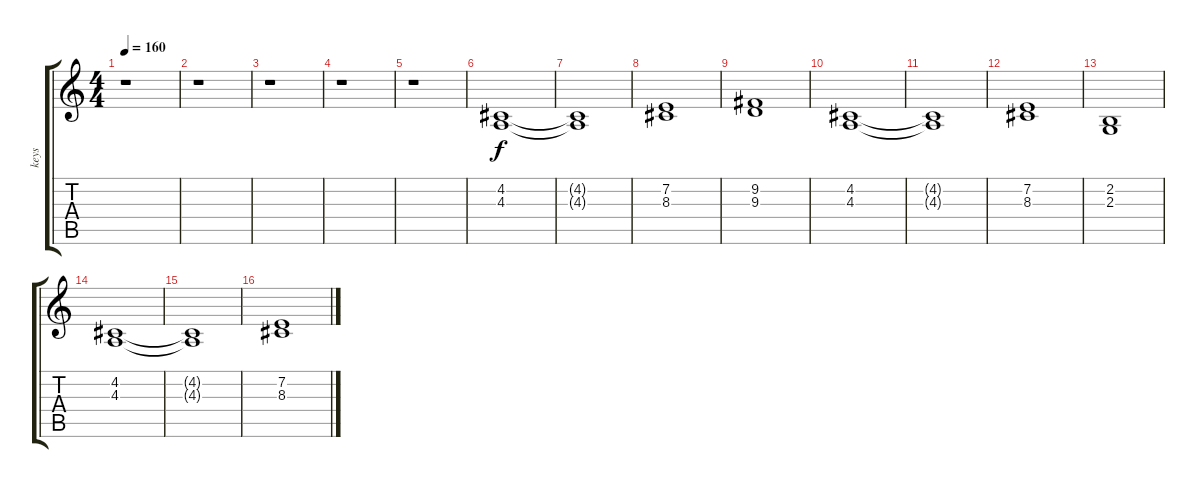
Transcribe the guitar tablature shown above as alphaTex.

\track ("keys" "keys") {instrument drawbarorgan}
\staff {score tabs}
\tuning (D4 A3 F3 C3 G2 D2) {hide}
\ts (4 4)
\tempo 160
\clef g2
\ks c
r.1{dy mp} |
r.1 |
r.1 |
r.1 |
r.1 |
(4.2 4.3).1{dy f} |
(4.2{t} 4.3{t}).1 |
(7.2 8.3).1 |
(9.2 9.3).1 |
(4.2 4.3).1 |
(4.2{t} 4.3{t}).1 |
(7.2 8.3).1 |
(2.2 2.3).1 |
(4.2 4.3).1 |
(4.2{t} 4.3{t}).1 |
(7.2 8.3).1
